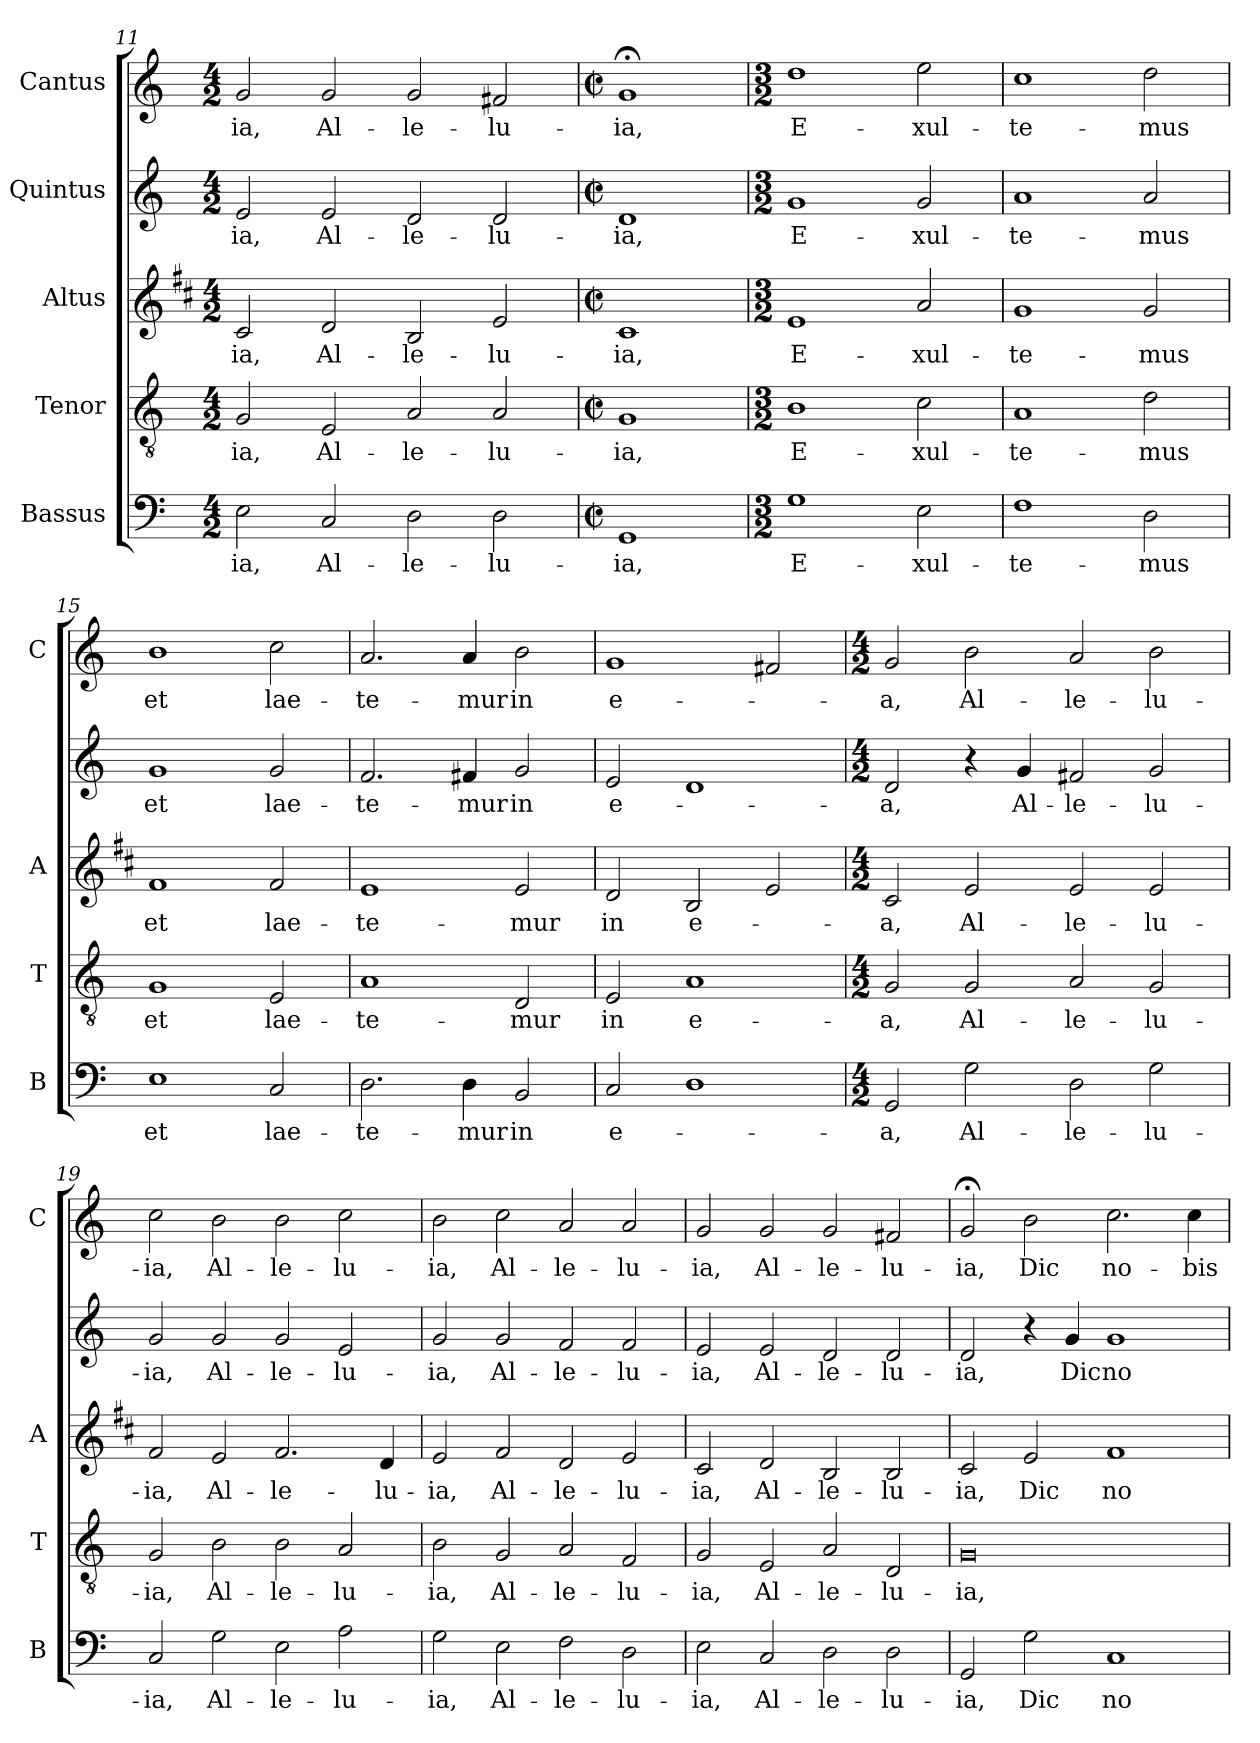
**kern	**text	**kern	**text	**kern	**text	**kern	**text	**kern	**text
*part5	*part5	*part4	*part4	*part3	*part3	*part2	*part2	*part1	*part1
*staff5	*staff5	*staff4	*staff4	*staff3	*staff3	*staff2	*staff2	*staff1	*staff1
*I"Bassus	*	*I"Tenor	*	*I"Altus	*	*I"Quintus	*	*I"Cantus	*
*I'B	*	*I'T	*	*I'A	*	*	*	*I'C	*
*clefF4	*	*clefGv2	*	*clefG2	*	*clefG2	*	*clefG2	*
*	*	*	*	*ITrd1c2	*	*	*	*	*
*k[]	*	*k[]	*	*k[]	*	*k[]	*	*k[]	*
*C:	*	*C:	*	*C:	*	*C:	*	*C:	*
*M4/2	*	*M4/2	*	*M4/2	*	*M4/2	*	*M4/2	*
=11	=11	=11	=11	=11	=11	=11	=11	=11	=11
!	!LO:LY:b	!	!LO:LY:b	!	!LO:LY:b	!	!LO:LY:b	!	!LO:LY:b
2E\	-ia,	2G/	-ia,	2B/	-ia,	2e/	-ia,	2g/	-ia,
!	!LO:LY:b	!	!LO:LY:b	!	!LO:LY:b	!	!LO:LY:b	!	!LO:LY:b
2C/	Al-	2E/	Al-	2c/	Al-	2e/	Al-	2g/	Al-
!	!LO:LY:b	!	!LO:LY:b	!	!LO:LY:b	!	!LO:LY:b	!	!LO:LY:b
2D\	-le-	2A/	-le-	2A/	-le-	2d/	-le-	2g/	-le-
!	!LO:LY:b	!	!LO:LY:b	!	!LO:LY:b	!	!LO:LY:b	!	!LO:LY:b
2D\	-lu-	2A/	-lu-	2d/	-lu-	2d/	-lu-	2f#X/	-lu-
=12	=12	=12	=12	=12	=12	=12	=12	=12	=12
*M2/2	*	*M2/2	*	*M2/2	*	*M2/2	*	*M2/2	*
*met(c|)	*	*met(c|)	*	*met(c|)	*	*met(c|)	*	*met(c|)	*
!	!LO:LY:b	!	!LO:LY:b	!	!LO:LY:b	!	!LO:LY:b	!	!LO:LY:b
1GG	-ia,	1G	-ia,	1B	-ia,	1d	-ia,	1g;<	-ia,
!!LO:LB:g=z
=13	=13	=13	=13	=13	=13	=13	=13	=13	=13
*M3/2	*	*M3/2	*	*M3/2	*	*M3/2	*	*M3/2	*
!	!LO:LY:b	!	!LO:LY:b	!	!LO:LY:b	!	!LO:LY:b	!	!LO:LY:b
1G	E-	1B	E-	1d	E-	1g	E-	1dd	E-
!	!LO:LY:b	!	!LO:LY:b	!	!LO:LY:b	!	!LO:LY:b	!	!LO:LY:b
2E\	-xul-	2c\	-xul-	2g/	-xul-	2g/	-xul-	2ee\	-xul-
=14	=14	=14	=14	=14	=14	=14	=14	=14	=14
!	!LO:LY:b	!	!LO:LY:b	!	!LO:LY:b	!	!LO:LY:b	!	!LO:LY:b
1F	-te-	1A	-te-	1f	-te-	1a	-te-	1cc	-te-
!	!LO:LY:b	!	!LO:LY:b	!	!LO:LY:b	!	!LO:LY:b	!	!LO:LY:b
2D\	-mus	2d\	-mus	2f/	-mus	2a/	-mus	2dd\	-mus
=15	=15	=15	=15	=15	=15	=15	=15	=15	=15
!	!LO:LY:b	!	!LO:LY:b	!	!LO:LY:b	!	!LO:LY:b	!	!LO:LY:b
1E	et	1G	et	1e	et	1g	et	1b	et
!	!LO:LY:b	!	!LO:LY:b	!	!LO:LY:b	!	!LO:LY:b	!	!LO:LY:b
2C/	lae-	2E/	lae-	2e/	lae-	2g/	lae-	2cc\	lae-
=16	=16	=16	=16	=16	=16	=16	=16	=16	=16
!	!LO:LY:b	!	!LO:LY:b	!	!LO:LY:b	!	!LO:LY:b	!	!LO:LY:b
2.D\	-te-	1A	-te-	1d	-te-	2.f/	-te-	2.a/	-te-
!	!LO:LY:b	!	!	!	!	!	!LO:LY:b	!	!LO:LY:b
4D\	-mur	.	.	.	.	4f#X/	-mur	4a/	-mur
!	!LO:LY:b	!	!LO:LY:b	!	!LO:LY:b	!	!LO:LY:b	!	!LO:LY:b
2BB/	in	2D/	-mur	2d/	-mur	2g/	in	2b\	in
=17	=17	=17	=17	=17	=17	=17	=17	=17	=17
!	!LO:LY:b	!	!LO:LY:b	!	!LO:LY:b	!	!LO:LY:b	!	!LO:LY:b
2C/	e-	2E/	in	2c/	in	2e/	e-	1g	e-
!	!	!	!LO:LY:b	!	!LO:LY:b	!	!	!	!
1D	.	1A	e-	2A/	e-	1d	.	.	.
.	.	.	.	2d/	.	.	.	2f#X/	.
=18	=18	=18	=18	=18	=18	=18	=18	=18	=18
*M4/2	*	*M4/2	*	*M4/2	*	*M4/2	*	*M4/2	*
!	!LO:LY:b	!	!LO:LY:b	!	!LO:LY:b	!	!LO:LY:b	!	!LO:LY:b
2GG/	-a,	2G/	-a,	2B/	-a,	2d/	-a,	2g/	-a,
!	!LO:LY:b	!	!LO:LY:b	!	!LO:LY:b	!	!	!	!LO:LY:b
2G\	Al-	2G/	Al-	2d/	Al-	4r	.	2b\	Al-
!	!	!	!	!	!	!	!LO:LY:b	!	!
.	.	.	.	.	.	4g/	Al-	.	.
!	!LO:LY:b	!	!LO:LY:b	!	!LO:LY:b	!	!LO:LY:b	!	!LO:LY:b
2D\	-le-	2A/	-le-	2d/	-le-	2f#X/	-le-	2a/	-le-
!	!LO:LY:b	!	!LO:LY:b	!	!LO:LY:b	!	!LO:LY:b	!	!LO:LY:b
2G\	-lu-	2G/	-lu-	2d/	-lu-	2g/	-lu-	2b\	-lu-
=19	=19	=19	=19	=19	=19	=19	=19	=19	=19
!	!LO:LY:b	!	!LO:LY:b	!	!LO:LY:b	!	!LO:LY:b	!	!LO:LY:b
2C/	-ia,	2G/	-ia,	2e/	-ia,	2g/	-ia,	2cc\	-ia,
!	!LO:LY:b	!	!LO:LY:b	!	!LO:LY:b	!	!LO:LY:b	!	!LO:LY:b
2G\	Al-	2B\	Al-	2d/	Al-	2g/	Al-	2b\	Al-
!	!LO:LY:b	!	!LO:LY:b	!	!LO:LY:b	!	!LO:LY:b	!	!LO:LY:b
2E\	-le-	2B\	-le-	2.e/	-le-	2g/	-le-	2b\	-le-
!	!LO:LY:b	!	!LO:LY:b	!	!	!	!LO:LY:b	!	!LO:LY:b
2A\	-lu-	2A/	-lu-	.	.	2e/	-lu-	2cc\	-lu-
!	!	!	!	!	!LO:LY:b	!	!	!	!
.	.	.	.	4c/	-lu-	.	.	.	.
!!LO:PB:g=z
=20	=20	=20	=20	=20	=20	=20	=20	=20	=20
!	!LO:LY:b	!	!LO:LY:b	!	!LO:LY:b	!	!LO:LY:b	!	!LO:LY:b
2G\	-ia,	2B\	-ia,	2d/	-ia,	2g/	-ia,	2b\	-ia,
!	!LO:LY:b	!	!LO:LY:b	!	!LO:LY:b	!	!LO:LY:b	!	!LO:LY:b
2E\	Al-	2G/	Al-	2e/	Al-	2g/	Al-	2cc\	Al-
!	!LO:LY:b	!	!LO:LY:b	!	!LO:LY:b	!	!LO:LY:b	!	!LO:LY:b
2F\	-le-	2A/	-le-	2c/	-le-	2f/	-le-	2a/	-le-
!	!LO:LY:b	!	!LO:LY:b	!	!LO:LY:b	!	!LO:LY:b	!	!LO:LY:b
2D\	-lu-	2F/	-lu-	2d/	-lu-	2f/	-lu-	2a/	-lu-
=21	=21	=21	=21	=21	=21	=21	=21	=21	=21
!	!LO:LY:b	!	!LO:LY:b	!	!LO:LY:b	!	!LO:LY:b	!	!LO:LY:b
2E\	-ia,	2G/	-ia,	2B/	-ia,	2e/	-ia,	2g/	-ia,
!	!LO:LY:b	!	!LO:LY:b	!	!LO:LY:b	!	!LO:LY:b	!	!LO:LY:b
2C/	Al-	2E/	Al-	2c/	Al-	2e/	Al-	2g/	Al-
!	!LO:LY:b	!	!LO:LY:b	!	!LO:LY:b	!	!LO:LY:b	!	!LO:LY:b
2D\	-le-	2A/	-le-	2A/	-le-	2d/	-le-	2g/	-le-
!	!LO:LY:b	!	!LO:LY:b	!	!LO:LY:b	!	!LO:LY:b	!	!LO:LY:b
2D\	-lu-	2D/	-lu-	2A/	-lu-	2d/	-lu-	2f#X/	-lu-
=22	=22	=22	=22	=22	=22	=22	=22	=22	=22
!	!LO:LY:b	!	!LO:LY:b	!	!LO:LY:b	!	!LO:LY:b	!	!LO:LY:b
2GG/	-ia,	0G	-ia,	2B/	-ia,	2d/	-ia,	2g;</	-ia,
!	!LO:LY:b	!	!	!	!LO:LY:b	!	!	!	!LO:LY:b
2G\	Dic	.	.	2d/	Dic	4r	.	2b\	Dic
!	!	!	!	!	!	!	!LO:LY:b	!	!
.	.	.	.	.	.	4g/	Dic	.	.
!	!LO:LY:b	!	!	!	!LO:LY:b	!	!LO:LY:b	!	!LO:LY:b
1C	no-	.	.	1e	no-	1g	no-	2.cc\	no-
!	!	!	!	!	!	!	!	!	!LO:LY:b
.	.	.	.	.	.	.	.	4cc\	-bis
=	=	=	=	=	=	=	=	=	=
*-	*-	*-	*-	*-	*-	*-	*-	*-	*-
